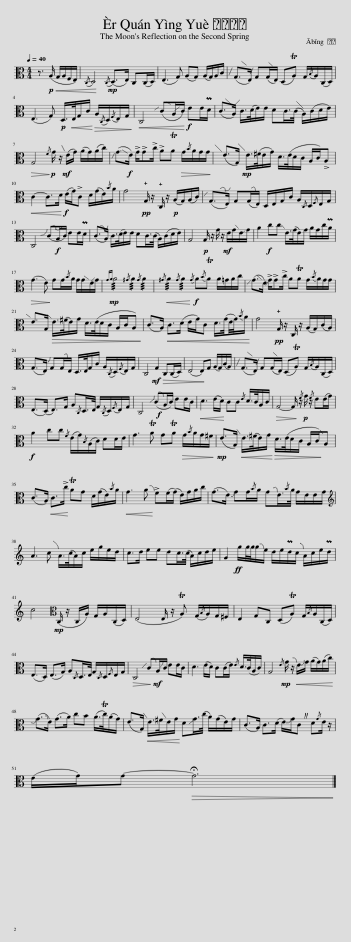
X:1
L:1/8
Q:1/4=40
M:4/4
I:linebreak $
K:C
V:1 alto
V:1
 z3/2!p! (A,/!<(! G,/A,/F,/E,/)!<)! |{/C,} D,4!mp!{/C,} (D,>E,) C,(C,/D,/) | (E,3 G,) (A,G,) (A,/G,/)A,/C/ | (!slide!G,>E,) !slide!G,(G,/E,/) (D,TA,) G,/{/B,}A,/(C,/D,/) |$ (E,3 G,)!p! D,/>!<(!E,/G,/C/!<)!!>(! A,/{/C,}D,/{/F,}E,/G,/!>)! | %5
!<(! C,4 (!slide!CA,/!slide!C/)!<)!!f! EE/PD/ | (C>A,) C/>(D/E/)E/ DC/>(C/ A,/)(C/D/E/) |$!>(! G,4!p!{/F} G/!>)! z/!mf! (E/G/) (A/G/)(A/c/) | (!slide!G>!f!E) !>!G/!>!G!>!c/ !>!ATA!>(! G/{/B}A/G/G/!>)! | (E>G,)!mp! E/>(^F/E/G/) D/>(E/D/C/ A,/C/)!>!A, |$ %10
!<(! C2- C>D!<)!!f! (E/G/)!>!C D/(G/E/){/B}A/ | G4!pp! !plus!G,/ z/ !plus!C,/ z/!p! (A,/G,/)(A,/C/) | (!slide!G,>E,) G,(G,/E,/) D,/E,/G,/C/ A,/{/C,}D,/{/F,}E,/G,/ |$ C,4 (!slide!C!f!A,/C/) EE/PD/ | (C>A,) C/>(D/E/)E/ DC/>(C/ A,/)(C/D/E/) | %15
 G,4!p! G,/ z/ G/ z/!mf! E/G/E/!slide!G/ | A2!f! cc E/>(G/E/)G/ A/G/c/PA/ |$!>(! (G3 E)!>)! GG/{/B}A/ G/G/E/G/ |!mp!{GA} !///!A4{/^G} !///!A2{/G} !///!A2 |!<(!{/^G} !///!A2{/G} !///!A2!<)!!f!{/G} A{/B}TA A/=G/A/c/ | %20
 (!slide!G>E) !>!!slide!G/!>!G!>!c/ ATA G/{/B}A/G/G/ |$ E>G,!>(! E/>(^F/E/)G/ D/>(E/D/C/ A,/C/A,)!>)! | (C>A,)!<(! C>(D E/G/)C D/>(G/E/4G/4){/B}A/!<)! | G4!pp! !plus!G,/ z/ C,/ z/ (A,/G,/)(C/A,/) |$ (G,>E,) !slide!G,G,/E,/ D,/>E,/G,/C/ A,/{/C,}D,/{/F,}E,/G,/ | %25
 C,4!mf! G,2!>(! C,(C,/D,/) | (E,4 E,)!>)!G, (A,/G,/)(C/A,/) | (!slide!G,>E,) !slide!G,(G,/E,/) (D,TA,) G,/{/B,}A,/(C,/D,/) |$ (E,>(D,) E,>)G, A,{/C,}D,/>E,/ G,/{/C,}D,/{/F,}E,/G,/ | C,4!f! (!slide!CA,/C/) EE/C/ | %30
!<(! D3 (E/D/)!<)! CC{/E} D/>C/A,/C/ |!>(! G,4- G,/!>)! z/!p!{/F} G/ z/{/F} E(E/G/) |$!f! A2 cc{/F} (E/G/){/B,}(A,/C/) DD/E/ | G3 TA GTA!>(! G/{/B}A/G/^F/!>)! |!mp! (E>G,)!<(! E/>(^F/E/)G/!<)!!>(! D/>(E/D/C/ A,/C/)!>)!A, |$ %35
 (C>A,)!<(! C>!>!c!<)! TAG D/(G/E/){/B}A/ |!<(! G3 A!<)! !>!F(F/(G/) E/)G/A/c/ | (G>E) !slide!GG/{/B}A/ GE3/4{/B}A/4 G/E/E/G/ |$[K:treble] A3 c A/>(c/A/)c/ e/g/e/d/ | c>d ee dc/>(c/ A/)c/d/e/ | %40
 G2!ff! g/g/4g/4g/e/ d/e/Pd/c/ A/c/e/Pd/ |$ c4[K:alto]!mp! (C,/ z/ C,/A,/) G,/A,/(C,/D,/) | (E,4 E,/ z/ TA,) (G,/{/B,}A,/)G,/^F,/ | E,2 G,C, (D,TA,) G,/{/B,}A,/(C,/D,/) |$ (E,>D,) (E,>G,) A,{/C,}D,/>E,/ G,/{/C,}D,/{/F,}E,/G,/ | %45
!>(! C,4 !slide!C!>)!!mf!A,/!slide!C/ EE/C/ | D3 (E/D/) C(C/E/){/E} D/>(C/A,/C/) | G,4!mp!{/E} G/ z/!<(! E/!slide!G/ (A/G/)(A/c/)!<)! |$ (!slide!G>E) (G>A) cB (A/>Tc/)(A/G/) | (E>G,)!<(! E/>^F/E/G/!<)! D!slide!G/>(c/ A/)(G/E/)G/ | %50
 (C>A,) C>(D E/)!slide!G/C D{/G}E/ z/ |$ (E/G/)G-!>(! !fermata!G6!>)! |] %52
